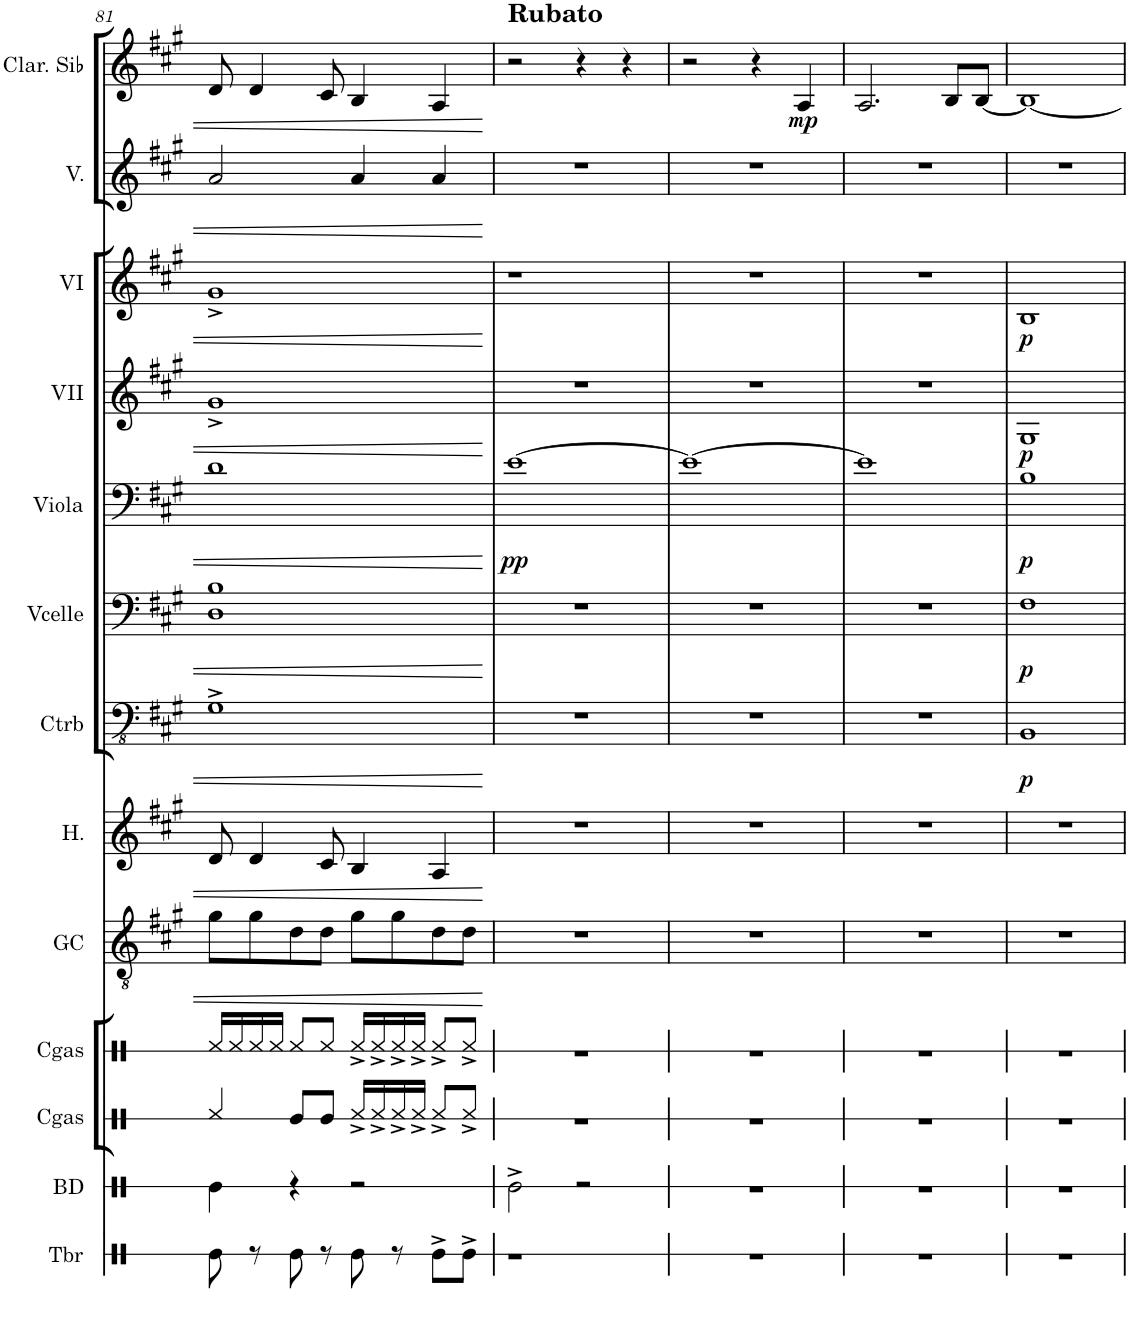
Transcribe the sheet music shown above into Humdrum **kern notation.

**kern	**kern	**kern	**dynam	**kern	**dynam	**kern	**dynam	**kern	**dynam	**kern	**dynam	**kern	**kern	**dynam
*part9	*part8	*part7	*part7	*part6	*part6	*part5	*part5	*part4	*part4	*part3	*part3	*part2	*part1	*part1
*staff9	*staff8	*staff7	*staff7	*staff6	*staff6	*staff5	*staff5	*staff4	*staff4	*staff3	*staff3	*staff2	*staff1	*staff1
*I"Classical Guitar	*I"Harp	*I"Contrabass	*	*I"Violoncello	*	*I"Viola	*	*I"Violin II	*	*I"Violin I	*	*I"Vox	*I"Clarinette en Sib	*
*	*I'H.	*I'Ctrb	*	*	*	*I'Viola	*	*I'VII	*	*I'VI	*	*I'V.	*I'Clar. Sib	*
!!LO:PB:g=z
*clefGv2	*clefG2	*clefFv4	*	*clefF4	*	*clefF4	*	*clefG2	*	*clefG2	*	*clefG2	*clefG2	*
*	*	*ITrd7c12	*	*	*	*	*	*	*	*	*	*	*ITrd1c2	*
*k[f#c#g#]	*k[f#c#g#]	*k[f#c#g#]	*	*k[f#c#g#]	*	*k[f#c#g#]	*	*k[f#c#g#]	*	*k[f#c#g#]	*	*k[f#c#g#]	*k[f#c#g#]	*
*M4/4	*M4/4	*M4/4	*	*M4/4	*	*M4/4	*	*M4/4	*	*M4/4	*	*M4/4	*M4/4	*
=81	=81	=81	=81	=81	=81	=81	=81	=81	=81	=81	=81	=81	=81	=81
8g#\L	8d/	1GG#^	.	1D 1B	.	1d	.	1g#^	.	1g#^	.	2a/	8d/	.
8g#\	4d/	.	.	.	.	.	.	.	.	.	.	.	4d/	.
8d\	.	.	.	.	.	.	.	.	.	.	.	.	.	.
8d\J	8c#/	.	.	.	.	.	.	.	.	.	.	.	8c#/	.
8g#\L	4B/	.	.	.	.	.	.	.	.	.	.	4a/	4B/	.
8g#\	.	.	.	.	.	.	.	.	.	.	.	.	.	.
8d\	4A/	.	.	.	.	.	.	.	.	.	.	4a/	4A/	.
8d\J	.	.	.	.	.	.	.	.	.	.	.	.	.	.
=82	=82	=82	=82	=82	=82	=82	=82	=82	=82	=82	=82	=82	=82	=82
!	!	!	!	!	!	!	!	!	!	!	!	!	!LO:TX:a:B:t=Rubato	!
!	!	!	!	!	!	!	!LO:DY:b	!	!	!	!	!	!	!
1r	1r	1r	.	1r	.	[1e	pp	1r	.	1r	.	1r	2r	.
.	.	.	.	.	.	.	.	.	.	.	.	.	4r	.
.	.	.	.	.	.	.	.	.	.	.	.	.	4r	.
=83	=83	=83	=83	=83	=83	=83	=83	=83	=83	=83	=83	=83	=83	=83
1r	1r	1r	.	1r	.	1e_	.	1r	.	1r	.	1r	2r	.
.	.	.	.	.	.	.	.	.	.	.	.	.	4r	.
!	!	!	!	!	!	!	!	!	!	!	!	!	!	!LO:DY:b
.	.	.	.	.	.	.	.	.	.	.	.	.	4A/	mp
=84	=84	=84	=84	=84	=84	=84	=84	=84	=84	=84	=84	=84	=84	=84
1r	1r	1r	.	1r	.	1e]	.	1r	.	1r	.	1r	2.A/	.
.	.	.	.	.	.	.	.	.	.	.	.	.	8B/L	.
.	.	.	.	.	.	.	.	.	.	.	.	.	[8B/J	.
=85	=85	=85	=85	=85	=85	=85	=85	=85	=85	=85	=85	=85	=85	=85
!	!	!	!LO:DY:b	!	!LO:DY:b	!	!LO:DY:b	!	!LO:DY:b	!	!LO:DY:b	!	!	!
1r	1r	1BBB	p	1F#	p	1B	p	1G#	p	1B	p	1r	1B_	.
=	=	=	=	=	=	=	=	=	=	=	=	=	=	=
*-	*-	*-	*-	*-	*-	*-	*-	*-	*-	*-	*-	*-	*-	*-
